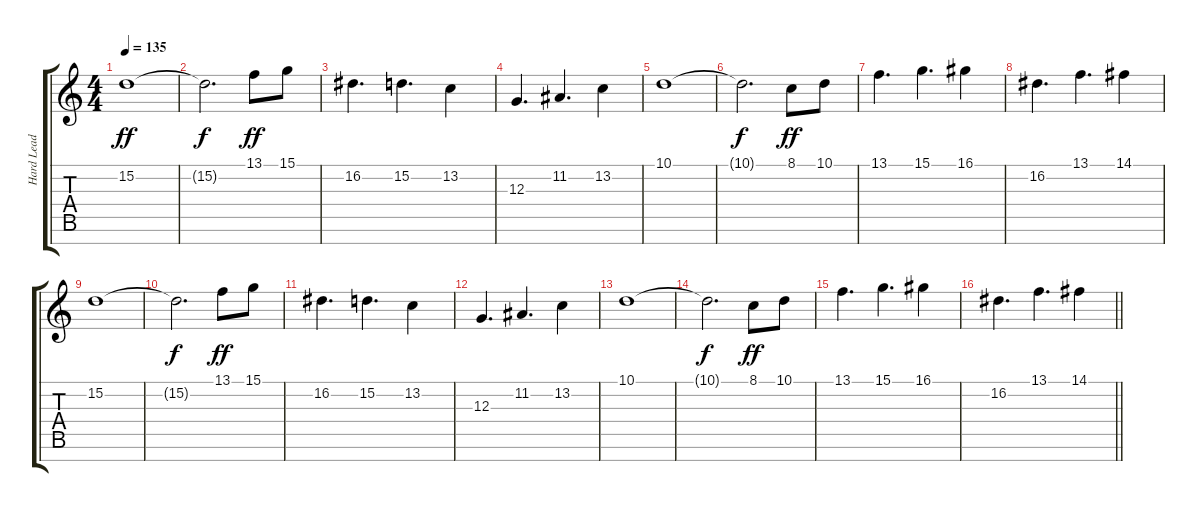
\track ("Hard Lead String" "Hard Lead ") {instrument lead1square}
\staff {score tabs}
\tuning (E4 B3 G3 D3 A2 E2 B1) {hide}
\ts (4 4)
\tempo 135
\clef g2
\ks c
15.2.1{dy ff} |
15.2{t}.2{d dy f} 13.1.8{dy ff} 15.1.8 |
16.2.4{d} 15.2.4{d} 13.2.4 |
12.3.4{d} 11.2.4{d} 13.2.4 |
10.1.1 |
10.1{t}.2{d dy f} 8.1.8{dy ff} 10.1.8 |
13.1.4{d} 15.1.4{d} 16.1.4 |
16.2.4{d} 13.1.4{d} 14.1.4 |
15.2.1 |
15.2{t}.2{d dy f} 13.1.8{dy ff} 15.1.8 |
16.2.4{d} 15.2.4{d} 13.2.4 |
12.3.4{d} 11.2.4{d} 13.2.4 |
10.1.1 |
10.1{t}.2{d dy f} 8.1.8{dy ff} 10.1.8 |
13.1.4{d} 15.1.4{d} 16.1.4 |
\barLineRight lightlight
16.2.4{d} 13.1.4{d} 14.1.4
